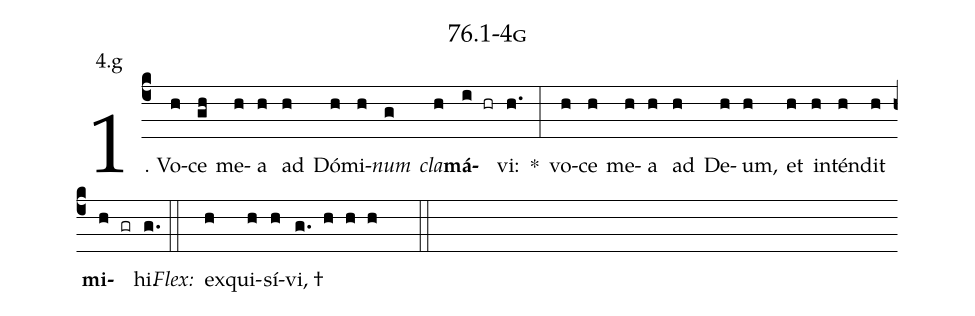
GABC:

name: 76.1-4g;
annotation: 4.g;
%%
(c4)1. Vo(h)ce(gh) me(h)a(h) ad(h) Dó(h)mi(h)<i>num</i>(g) <i>cla</i>(h)<b>má</b>(i hr)vi:(h.) *(:) vo(h)ce(h) me(h)a(h) ad(h) De(h)um,(h) et(h) in(h)tén(h)dit(h) <b>mi</b>(h gr)hi.(g.) (::)
<i>Flex:</i>()  ex(h)qui(h)sí(h)vi, †(g. h h h  ::)
